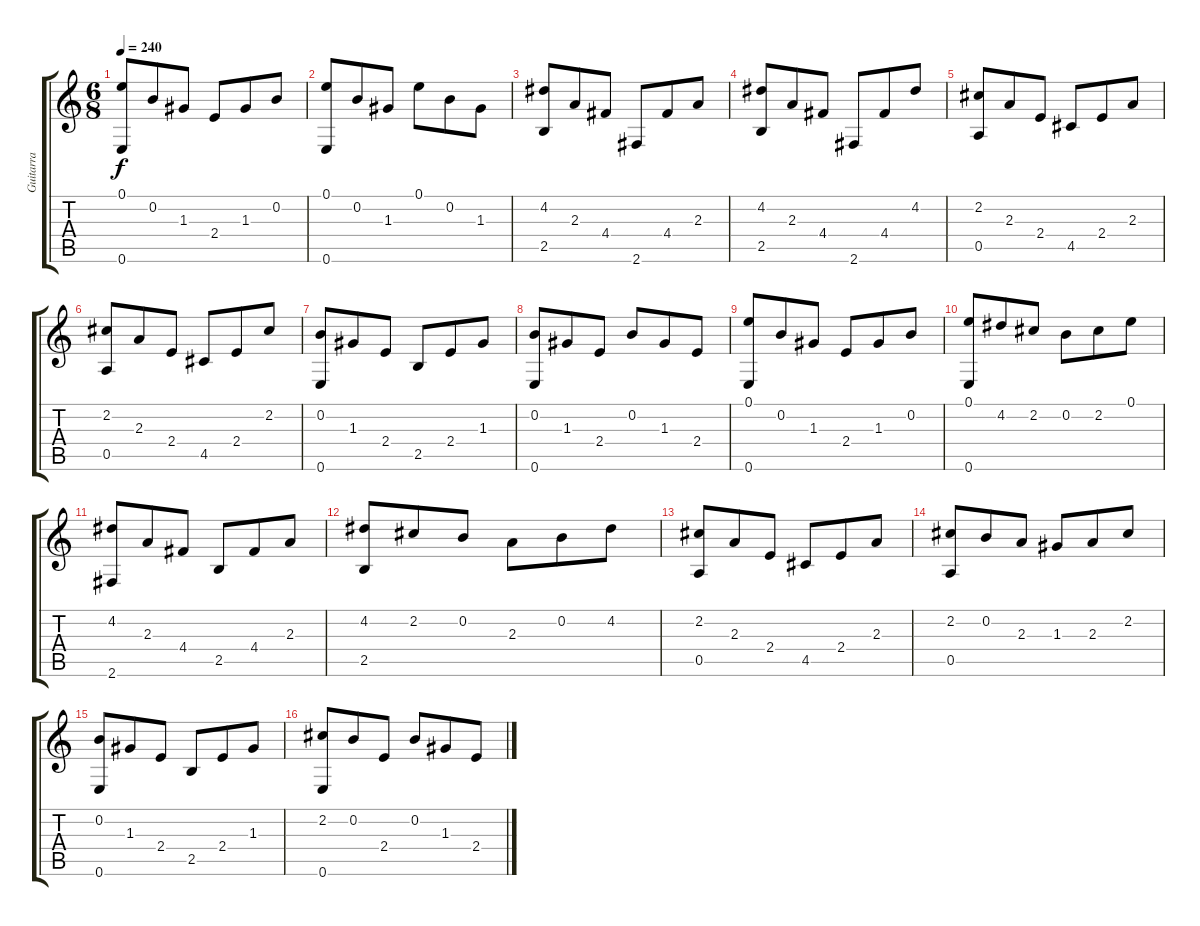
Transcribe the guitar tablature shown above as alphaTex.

\track ("Guitarra       " "Guitarra  ") {instrument acousticguitarnylon}
\staff {score tabs}
\tuning (E4 B3 G3 D3 A2 E2) {hide}
\ts (6 8)
\tempo 240
\clef g2
\ks c
(0.1 0.6).8{dy f instrument acousticguitarnylon} 0.2.8 1.3.8 2.4.8 1.3.8 0.2.8 |
(0.1 0.6).8 0.2.8 1.3.8 0.1.8 0.2.8 1.3.8 |
(4.2 2.5).8 2.3.8 4.4.8 2.6.8 4.4.8 2.3.8 |
(4.2 2.5).8 2.3.8 4.4.8 2.6.8 4.4.8 4.2.8 |
(2.2 0.5).8 2.3.8 2.4.8 4.5.8 2.4.8 2.3.8 |
(2.2 0.5).8 2.3.8 2.4.8 4.5.8 2.4.8 2.2.8 |
(0.2 0.6).8 1.3.8 2.4.8 2.5.8 2.4.8 1.3.8 |
(0.2 0.6).8 1.3.8 2.4.8 0.2.8 1.3.8 2.4.8 |
(0.1 0.6).8 0.2.8 1.3.8 2.4.8 1.3.8 0.2.8 |
(0.1 0.6).8 4.2.8 2.2.8 0.2.8 2.2.8 0.1.8 |
(4.2 2.6).8 2.3.8 4.4.8 2.5.8 4.4.8 2.3.8 |
(4.2 2.5).8 2.2.8 0.2.8 2.3.8 0.2.8 4.2.8 |
(2.2 0.5).8 2.3.8 2.4.8 4.5.8 2.4.8 2.3.8 |
(2.2 0.5).8 0.2.8 2.3.8 1.3.8 2.3.8 2.2.8 |
(0.2 0.6).8 1.3.8 2.4.8 2.5.8 2.4.8 1.3.8 |
(2.2 0.6).8 0.2.8 2.4.8 0.2.8 1.3.8 2.4.8
